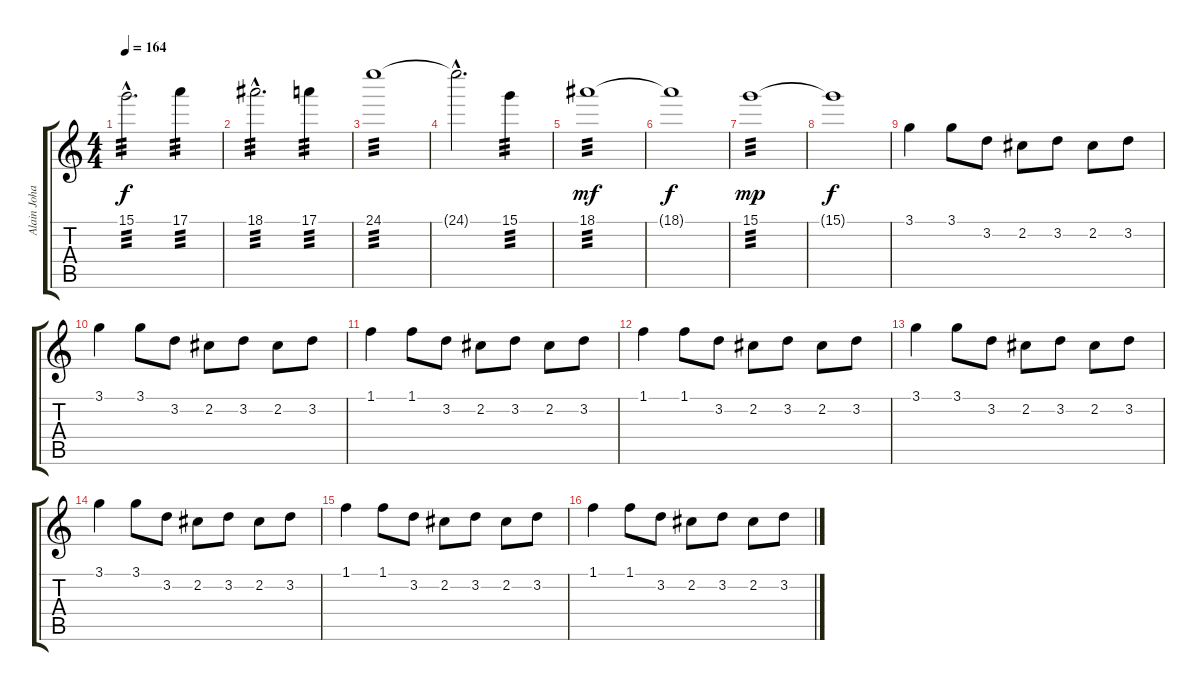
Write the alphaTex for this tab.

\track ("Alain Johannes - markxophone" "Alain Joha") {instrument banjo}
\staff {score tabs}
\tuning (E4 B3 G3 D3 A2 E2) {hide}
\displaytranspose 12
\ts (4 4)
\tempo 164
\clef g2
\ks c
15.1{hac}.2{d tp 3 dy f} 17.1.4{tp 3} |
18.1{hac}.2{d tp 3} 17.1.4{tp 3} |
24.1.1{tp 3} |
24.1{hac t}.2{d} 15.1.4{tp 3} |
18.1.1{tp 3 dy mf} |
18.1{t}.1{dy f} |
15.1.1{tp 3 dy mp} |
15.1{t}.1{dy f} |
3.1.4{volume 5} 3.1.8 3.2.8 2.2.8 3.2.8 2.2.8 3.2.8 |
3.1.4 3.1.8 3.2.8 2.2.8 3.2.8 2.2.8 3.2.8 |
1.1.4 1.1.8 3.2.8 2.2.8 3.2.8 2.2.8 3.2.8 |
1.1.4 1.1.8 3.2.8 2.2.8 3.2.8 2.2.8 3.2.8 |
3.1.4 3.1.8 3.2.8 2.2.8 3.2.8 2.2.8 3.2.8 |
3.1.4 3.1.8 3.2.8 2.2.8 3.2.8 2.2.8 3.2.8 |
1.1.4 1.1.8 3.2.8 2.2.8 3.2.8 2.2.8 3.2.8 |
1.1.4 1.1.8 3.2.8 2.2.8 3.2.8 2.2.8 3.2.8
